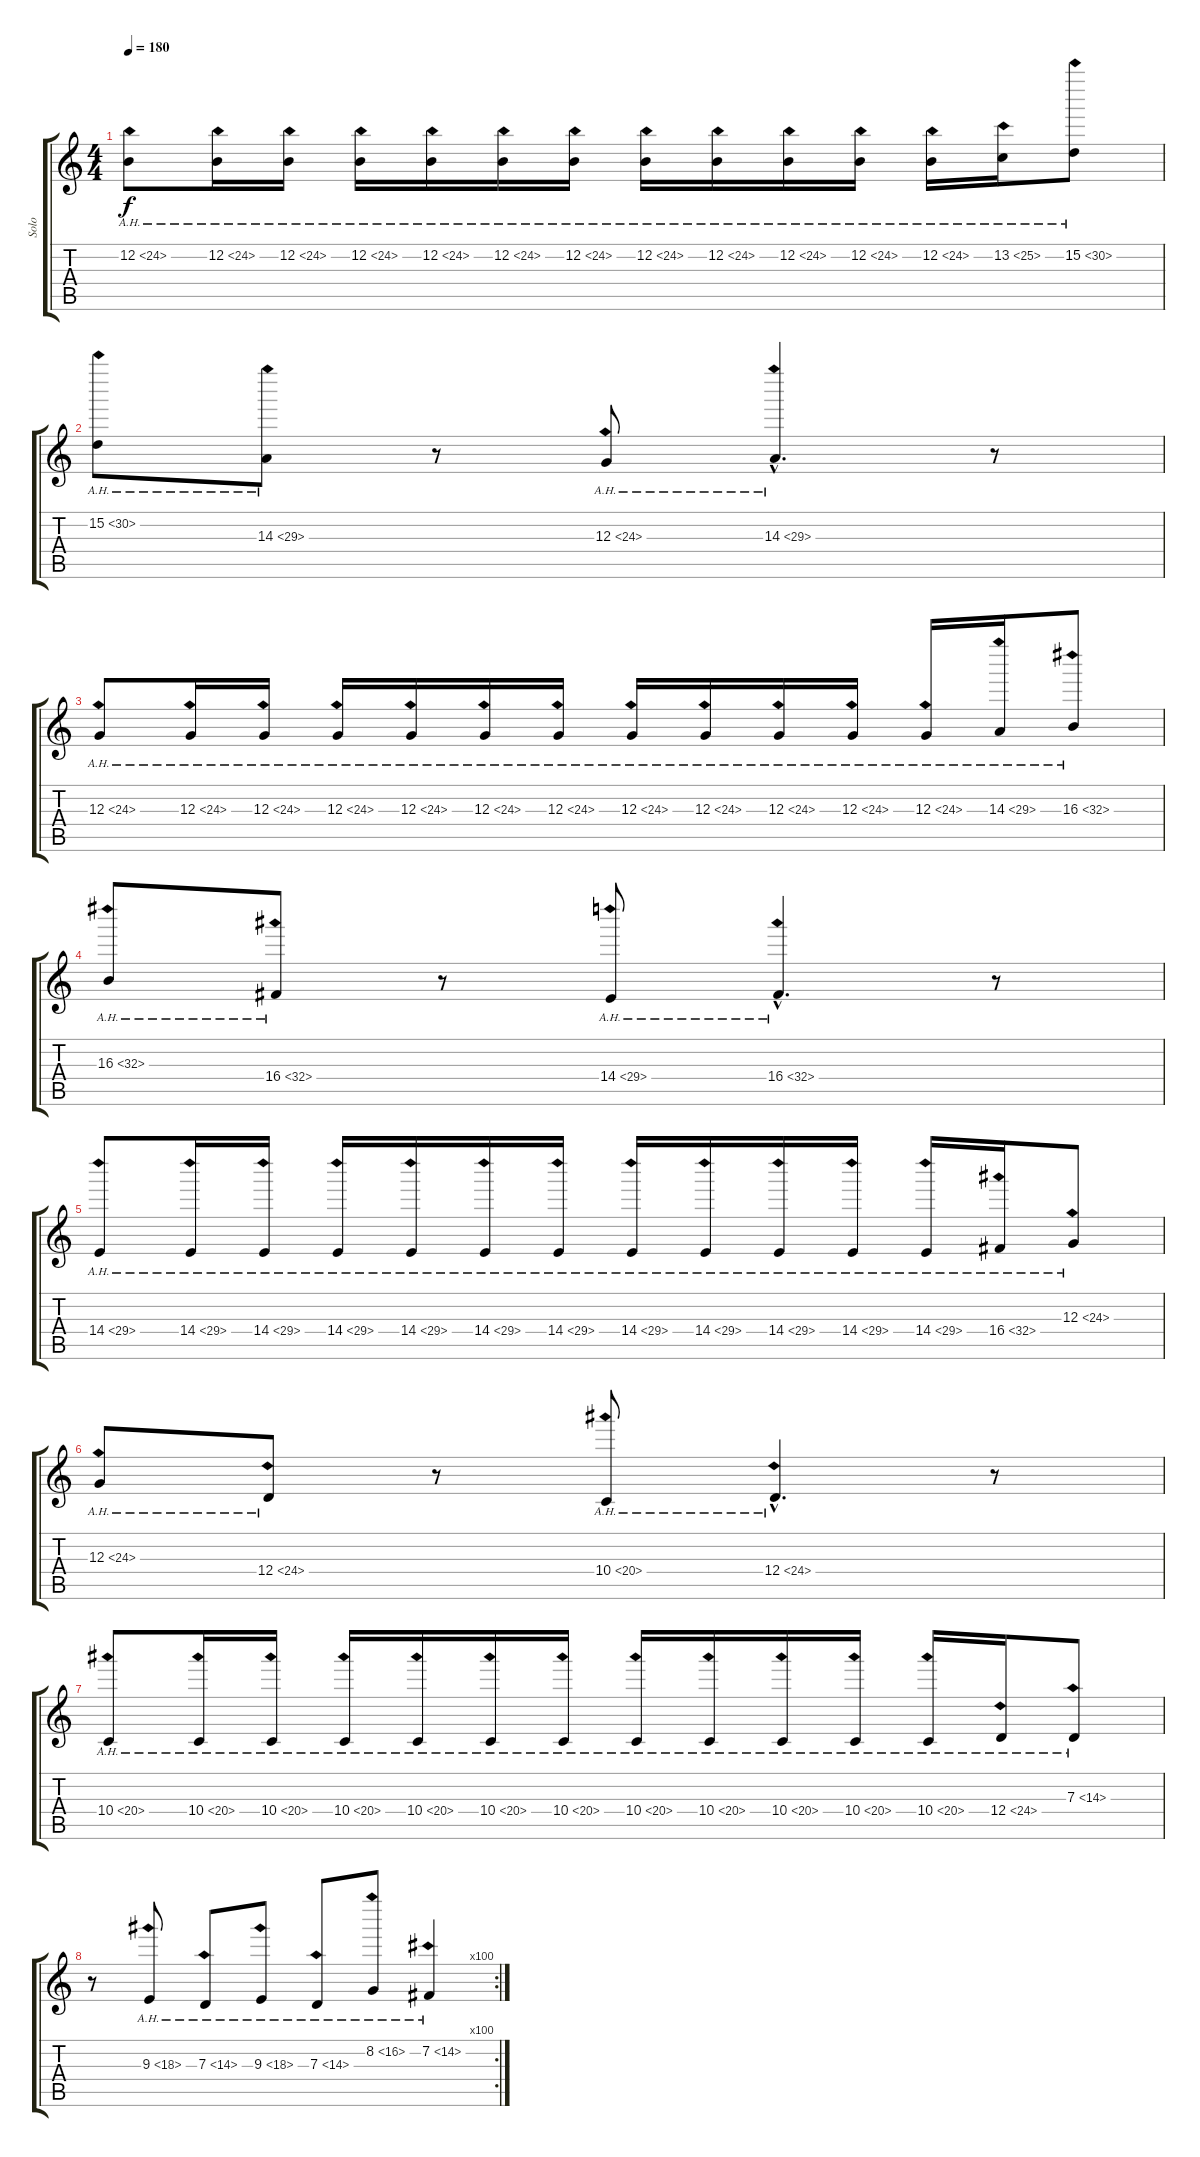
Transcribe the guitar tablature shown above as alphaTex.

\track ("Solo" "Solo") {instrument pad7halo}
\staff {score tabs}
\tuning (E4 B3 G3 D3 A2 E2) {hide}
\ts (4 4)
\tempo 180
\clef g2
\ks c
12.2{ah 12}.8{dy f} 12.2{ah 12}.16 12.2{ah 12}.16 12.2{ah 12}.16 12.2{ah 12}.16 12.2{ah 12}.16 12.2{ah 12}.16 12.2{ah 12}.16 12.2{ah 12}.16 12.2{ah 12}.16 12.2{ah 12}.16 12.2{ah 12}.16 13.2{ah 12}.16 15.2{ah 15}.8 |
15.2{ah 15}.8 14.3{ah 15}.8 r.8 12.3{ah 12}.8 14.3{ah 15 hac}.4{d} r.8 |
12.3{ah 12}.8 12.3{ah 12}.16 12.3{ah 12}.16 12.3{ah 12}.16 12.3{ah 12}.16 12.3{ah 12}.16 12.3{ah 12}.16 12.3{ah 12}.16 12.3{ah 12}.16 12.3{ah 12}.16 12.3{ah 12}.16 12.3{ah 12}.16 14.3{ah 15}.16 16.3{ah 16}.8 |
16.3{ah 16}.8 16.4{ah 16}.8 r.8 14.4{ah 15}.8 16.4{ah 16 hac}.4{d} r.8 |
14.4{ah 15}.8 14.4{ah 15}.16 14.4{ah 15}.16 14.4{ah 15}.16 14.4{ah 15}.16 14.4{ah 15}.16 14.4{ah 15}.16 14.4{ah 15}.16 14.4{ah 15}.16 14.4{ah 15}.16 14.4{ah 15}.16 14.4{ah 15}.16 16.4{ah 16}.16 12.3{ah 12}.8 |
12.3{ah 12}.8 12.4{ah 12}.8 r.8 10.4{ah 10}.8 12.4{ah 12 hac}.4{d} r.8 |
10.4{ah 10}.8 10.4{ah 10}.16 10.4{ah 10}.16 10.4{ah 10}.16 10.4{ah 10}.16 10.4{ah 10}.16 10.4{ah 10}.16 10.4{ah 10}.16 10.4{ah 10}.16 10.4{ah 10}.16 10.4{ah 10}.16 10.4{ah 10}.16 12.4{ah 12}.16 7.3{ah 7}.8 |
\rc 100
r.8 9.3{ah 9}.8 7.3{ah 7}.8 9.3{ah 9}.8 7.3{ah 7}.8 8.2{ah 8}.8 7.2{ah 7}.4
